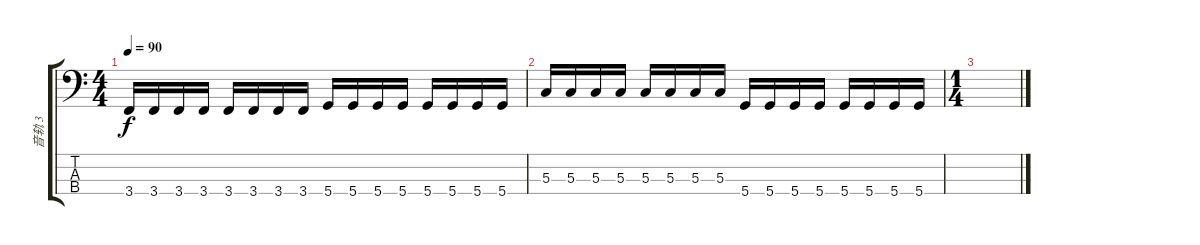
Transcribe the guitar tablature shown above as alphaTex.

\track ("音轨 3" "音轨 3") {instrument electricbasspick}
\staff {score tabs}
\tuning (F2 C2 G1 D1) {hide}
\ts (4 4)
\tempo 90
\clef f4
\ks c
3.4.16{dy f} 3.4.16 3.4.16 3.4.16 3.4.16 3.4.16 3.4.16 3.4.16 5.4.16 5.4.16 5.4.16 5.4.16 5.4.16 5.4.16 5.4.16 5.4.16 |
5.3.16 5.3.16 5.3.16 5.3.16 5.3.16 5.3.16 5.3.16 5.3.16 5.4.16 5.4.16 5.4.16 5.4.16 5.4.16 5.4.16 5.4.16 5.4.16 |
\ts (1 4)
